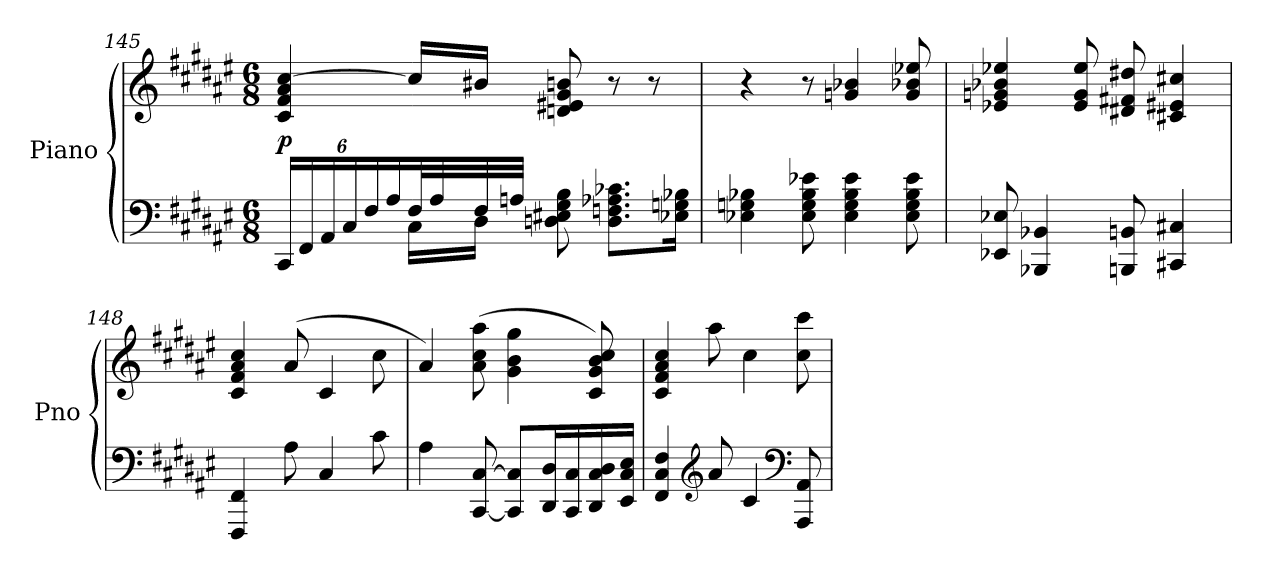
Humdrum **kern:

**kern	**kern	**dynam
*part1	*part1	*part1
*staff2	*staff1	*staff1/2
*I"Piano	*	*
*I'Pno	*	*
!!LO:LB:g=z
*clefF4	*clefG2	*
*k[f#c#g#d#a#e#]	*k[f#c#g#d#a#e#]	*
*M6/8	*M6/8	*
*Xbrackettup	*	*
=145	=145	=145
*^	*^	*
!	!	!	!	!LO:DY:b
24CC#/LL	4ryy	4c#/ 4f#/ 4a#/ [4cc#/	4ryy	p
24FF#/	.	.	.	.
24AA#/	.	.	.	.
!	!	!	!	!LO:DY:a=2
24C#/	.	.	.	other-dynamics
24F#/	.	.	.	.
24A#/	.	.	.	.
32F#/L	16C#\LL	16cc#/LL]	32a#\	.
32A#/	.	.	32f#\	.
32F#/	16D#\JJ	16b#X/JJ	32an\	.
32An/JJJ	.	.	32f#\JJJ	.
!	!	!	!	!LO:DY:b
8Dn\ 8E#X\ 8G#\ 8B\	4.ryy	8dn/ 8e#X/ 8g#/ 8bn/	4.ryy	other-dynamics
8.D\ 8.Fn\ 8.A-X\ 8.c-X\L	.	8r	.	.
.	.	8r	.	.
16E-X\ 16Gn\ 16B-X\Jk	.	.	.	.
*v	*v	*	*	*
*	*v	*v	*
=146	=146	=146
4E-X\ 4Gn\ 4B-X\	4r	.
8E-\ 8G\ 8B-\ 8e-X\	8r	.
4E-\ 4G\ 4B-\ 4e-\	4gn/ 4b-X/	.
8E-\ 8G\ 8B-\ 8e-\	8g/ 8b-X/ 8ee-X/	.
=147	=147	=147
8EE-X/ 8E-X/	4e-X/ 4gn/ 4b-X/ 4ee-X/	.
4BBB-X/ 4BB-X/	.	.
.	8e-/ 8g/ 8ee-/	.
8BBBn/ 8BBn/	8d#X/ 8f#X/ 8dd#X/	.
4CC#X/ 4C#X/	4c#X/ 4e#X/ 4cc#X/	.
=148	=148	=148
4FFF#/ 4FF#/	4c#/ 4f#/ 4a#/ 4cc#/	.
8A#\	(8a#/	.
4C#/	4c#/	.
8c#\	8cc#\	.
!!LO:LB:g=z
=149	=149	=149
4A#\	4a#/)	.
[8CC#/ [8C#/	(8a#\ 8cc#\ 8aa#\	.
8CC#/] 8C#/]L	4g#\ 4b\ 4gg#\	.
16DD#/ 16D#/L	.	.
16CC#/ 16C#/	.	.
16DD#/ 16C#/ 16D#/	8c#/ 8g#/ 8b/ 8cc#/)	.
16EE#/ 16C#/ 16E#/JJ	.	.
=150	=150	=150
4FF#/ 4C#/ 4F#/	4c#/ 4f#/ 4a#/ 4cc#/	.
*clefG2	*	*
8a#/	8aa#\	.
4c#/	4cc#\	.
*clefF4	*	*
8AAA#/ 8AA#/	8cc#\ 8ccc#\	.
=	=	=
*-	*-	*-
